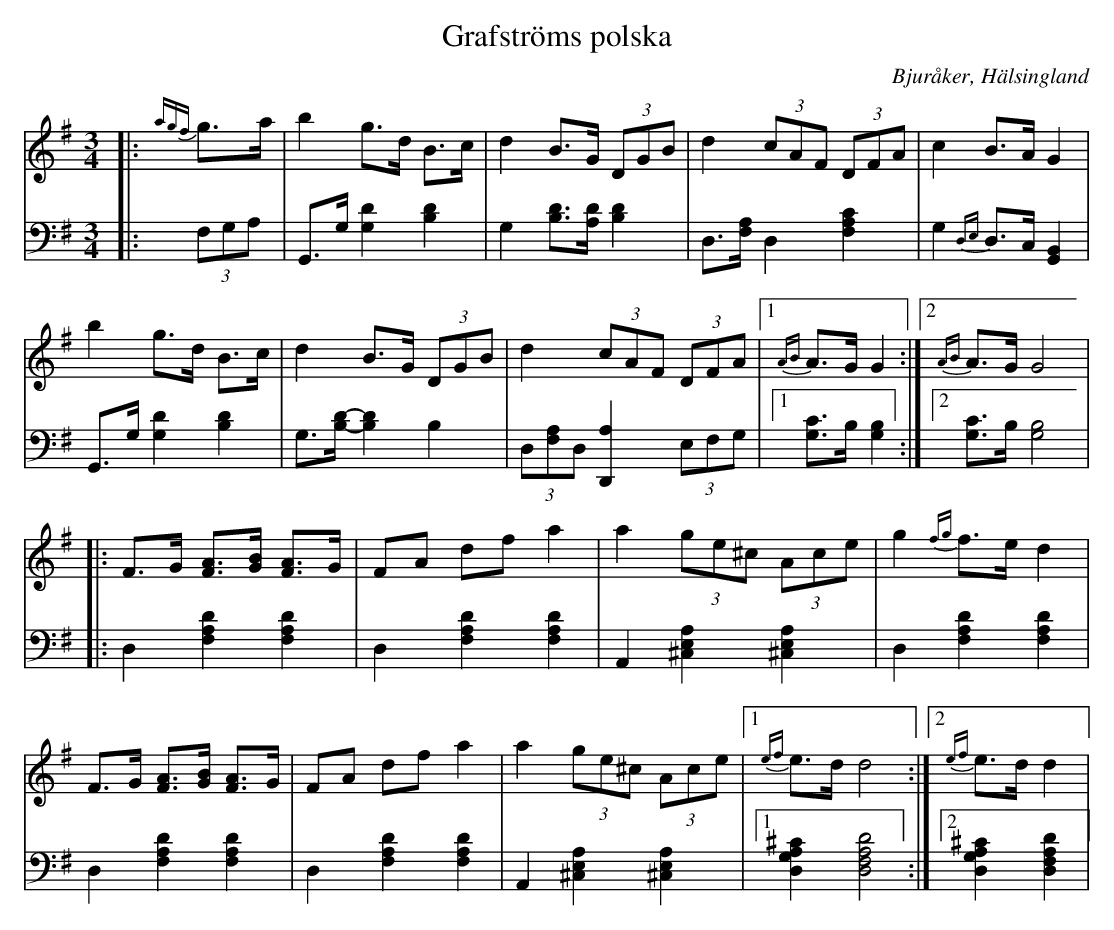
X:1
T: Grafströms polska
O: Bjuråker, Hälsingland
M: 3/4
L: 1/8
K: G
V:1
V:2
V: 1
|:{agf}g>a|b2 g>d B>c|d2 B>G (3DGB|d2 (3cAF (3DFA|c2 B>A G2|
b2 g>d B>c|d2 B>G (3DGB|d2 (3cAF (3DFA|1 {AB}A>G G2:|2 {AB}A>G G4|
|:F>G [FA]>[GB] [FA]>G |FA df a2 |a2 (3ge^c (3Ace |g2 {fg}f>e d2 |
F>G [FA]>[GB] [FA]>G |FA df a2 |a2 (3ge^c (3Ace |1 {ef}e>d d4:|2 {ef}e>d d2|
V:2 clef=bass
|:(3F,G,A, | G,,>G, [G,2D2] [B,2D2]|G,2 [B,D]>[A,D] [B,D]2|D,>[F,A,] D,2 [F,2A,2C2]| G,2 {D,E,}D,>C, [G,,2B,,2]|
 G,,>G, [G,2D2] [B,2D2]|G,>[B,D]-[B,2D2] B,2|(3D,[F,A,]D, [D,,2A,2] (3E,F,G,|1 [G,C]>B, [G,2B,2]:|2 [G,C]>B, [G,4B,4]|
|:D,2 [F,2A,2D2] [F,2A,2D2]|D,2 [F,2A,2D2] [F,2A,2D2]| A,,2 [^C,2E,2A,2] [^C,2E,2A,2]|D,2 [F,2A,2D2] [F,2A,2D2] |
D,2 [F,2A,2D2] [F,2A,2D2] | D,2 [F,2A,2D2] [F,2A,2D2] | A,,2 [^C,2E,2A,2] [^C,2E,2A,2]|1 [D,2G,2A,2^C2] [D,4F,4A,4D4]:|2 [D,2G,2A,2^C2] [D,2F,2A,2D2]|
